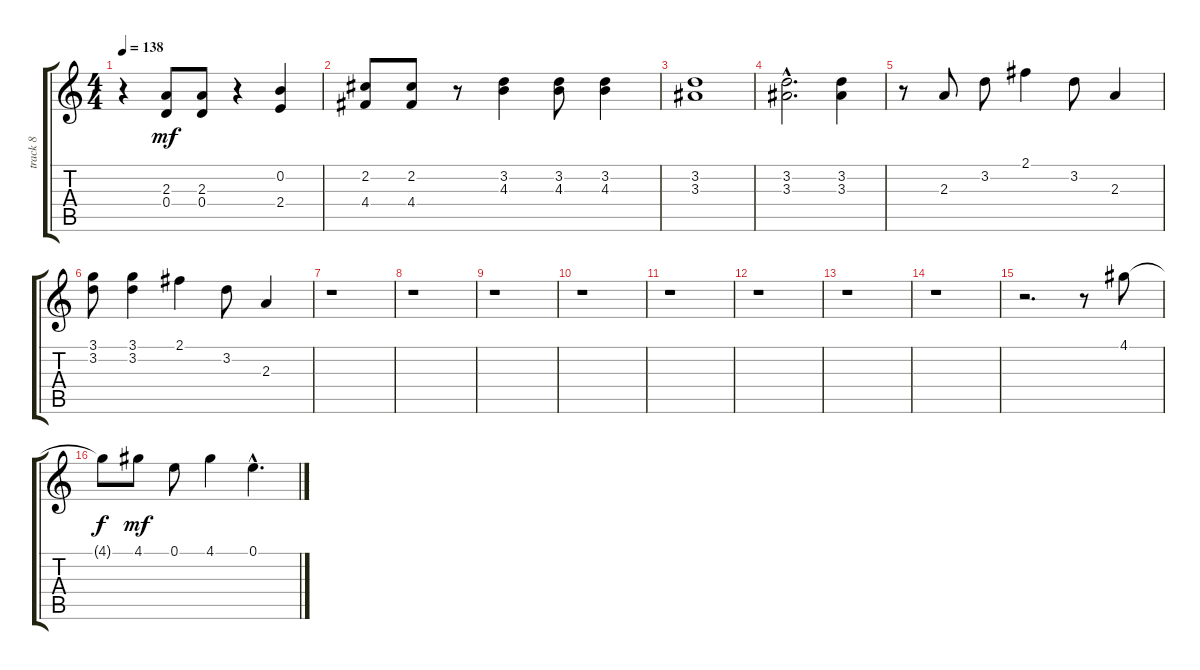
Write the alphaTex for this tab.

\track ("track 8 " "track 8 ") {instrument overdrivenguitar}
\staff {score tabs}
\tuning (E4 B3 G3 D3 A2 E2) {hide}
\ts (4 4)
\tempo 138
\clef g2
\ks c
r.4{dy mf} (2.3 0.4).8 (2.3 0.4).8 r.4 (0.2 2.4).4 |
(2.2 4.4).8 (2.2 4.4).8 r.8 (3.2 4.3).4 (3.2 4.3).8 (3.2 4.3).4 |
(3.2 3.3).1 |
(3.2{hac} 3.3{hac}).2{d} (3.2 3.3).4 |
r.8 2.3.8 3.2.8 2.1.4 3.2.8 2.3.4 |
(3.1 3.2).8 (3.1 3.2).4 2.1.4 3.2.8 2.3.4 |
r.1 |
r.1 |
r.1 |
r.1 |
r.1 |
r.1 |
r.1 |
r.1 |
r.2{d} r.8 4.1.8 |
4.1{t}.8{dy f} 4.1.8{dy mf} 0.1.8 4.1.4 0.1{hac}.4{d}
